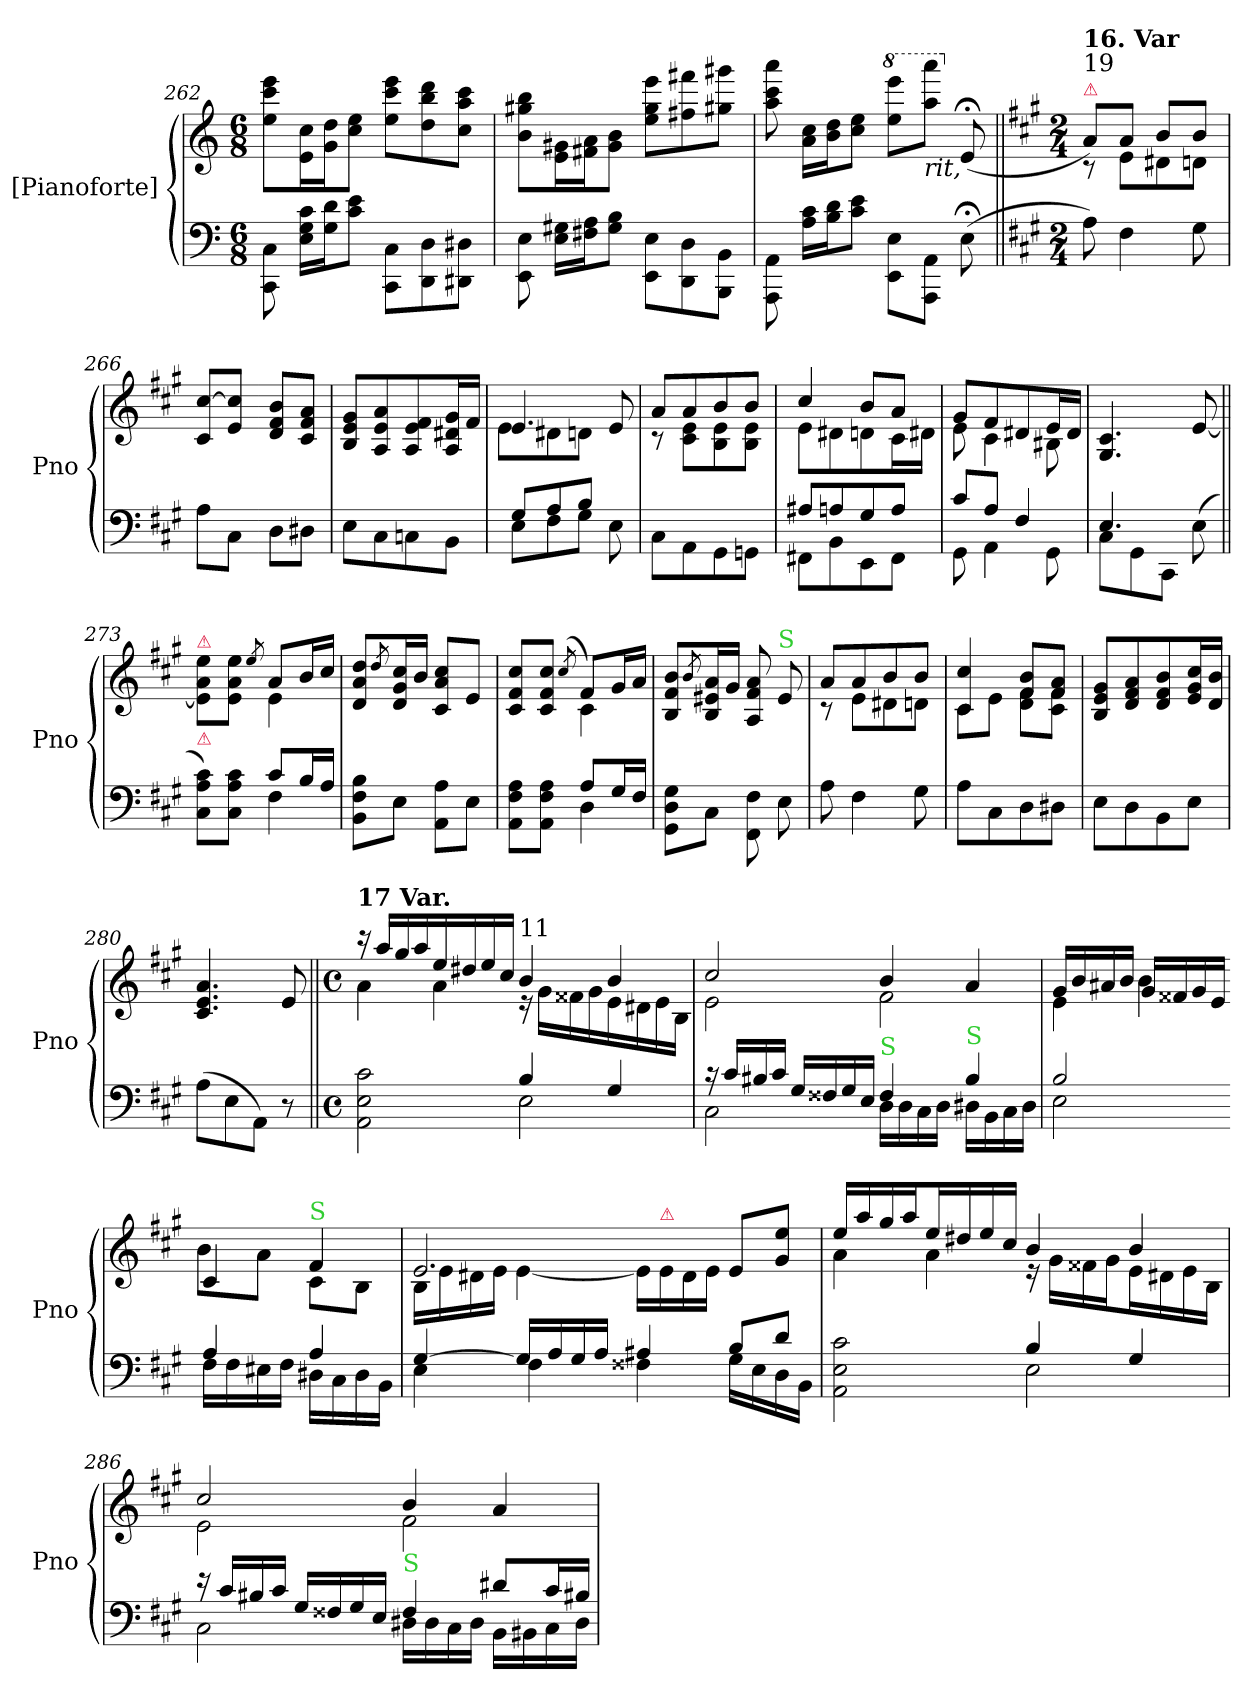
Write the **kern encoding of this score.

**kern	**kern
*part2	*part1
*staff2	*staff1
*I"[Pianoforte]	*I"[Pianoforte]
*I'Pno	*I'Pno
*clefF4	*clefG2
*k[]	*k[]
*M6/8	*M6/8
=262	=262
8CC\ 8C\	8ee\ 8ccc\ 8eee\L
16E\ 16G\ 16c\LL	16e\ 16cc\L
16G\ 16d\J	16g\ 16dd\J
8c\ 8e\J	8cc\ 8ee\J
8CC\ 8C\L	8ee\ 8ccc\ 8eee\L
8DD\ 8D\	8dd\ 8bb\ 8ddd\
8DD#X\ 8D#X\J	8cc\ 8aa\ 8ccc\J
=263	=263
8EE\ 8E\	8b\ 8gg#X\ 8bb\L
16E\ 16G#X\LL	16e\ 16g#X\L
16F#X\ 16A\J	16f#X\ 16a\J
8G#\ 8B\J	8g#\ 8b\J
8EE\ 8E\L	8ee\ 8gg#\ 8eee\L
8DD\ 8D\	8ff#X\ 8fff#X\
8BBB\ 8BB\J	8gg#X\ 8ggg#X\J
=264	=264
8AAA\ 8AA\	8aa\ 8ccc\ 8aaa\
16A\ 16c\LL	16a\ 16cc\LL
16B\ 16d\J	16b\ 16dd\J
8c\ 8e\J	8cc\ 8ee\J
*	*8va
8EE\ 8E\L	8eee\ 8eeee\L
!	!LO:TX:b:i:t=rit,
8AAA\ 8AA\J	8aaa\ 8aaaa\J
*	*X8va
(8E;<\	(8e;</
=265||	=265||
*k[f#c#g#]	*k[f#c#g#]
*M2/4	*M2/4
*	*^
!	!LO:TX:a:color=crimson:t=⚠	!
!	!LO:TX:a:t=19	!
!	!LO:TX:a:B:t=16. Var	!
8A\)	8a/L)	8r
4F#\	8a/J	8e\L
.	8b/L	8d#X\
8G#\	8b/J	8dn\J
*	*v	*v
=266	=266
8A\L	8c#/ [8cc#/L
8C#\J	8e/ 8cc#]/J
=-	=-
8D\L	8d/ 8f#/ 8b/L
8D#X\J	8c#/ 8f#/ 8a/J
=267	=267
8E\L	8B/ 8e/ 8g#/L
8C#\	8A/ 8e/ 8a/
8Cn\	8A/ 8e/ 8f#/
8BB\J	16A/ 16d#X/ 16g#/L
.	16f#/JJ
=268	=268
*^	*^
8G#/L	8E\L	4.e/	8e\L
8A/	8F#\	.	8d#X\
8B/J	8G#\J	.	8dn\J
8E\	8ryy	8e/	8ryy
*v	*v	*	*
=269	=269	=269
8C#\L	8a/L	8r
8AA\	8a/	8c#\ 8e\L
8GG#\	8b/	8B\ 8e\
8GGn\J	8b/J	8B\ 8e\J
=270	=270	=270
*^	*	*
8A#X/L	8FF#X\L	4cc#/	8e\L
8An/	8BB\	.	8d#X\
8G#/	8EE\	8b/L	8dn\
8A/J	8FF#\J	8a/J	16c#\L
.	.	.	16d#X\JJ
=271	=271	=271	=271
8c#/L	8GG#\	8g#/L	8e\
8A/J	4AA\	8f#/	4c#\
4F#/	.	8d#X/	.
.	8GG#\	16e/L	8B#X\
.	.	16d#/JJ	.
*	*	*v	*v
=272	=272	=272
4.E/	8C#\L	4.G#/ 4.c#/
.	8GG#\	.
.	8CC#\J	.
(8E\	8ryy	[8e/
=273||	=273||	=273||
*	*	*^
!	!	!LO:TX:a:color=crimson:t=⚠	!
!LO:TX:a:color=crimson:t=⚠	!	!	!
8C#\ 8A\ 8c#\L)	4ryy	8e]\ 8a\ 8ee\L	4ryy
8C#\ 8A\ 8c#\J	.	8e\ 8a\ 8ee\J	.
.	.	8qee/	.
8c#/L	4F#\	8a/L	4e\
16B/L	.	16b/L	.
16A/JJ	.	16cc#/JJ	.
*v	*v	*	*
*	*v	*v
=274	=274
8BB\ 8F#\ 8B\L	8d/ 8a/ 8dd/L
.	8qdd/
8E\J	16d/ 16g#/ 16cc#/L
.	16b/JJ
8AA\ 8A\L	8c#/ 8a/ 8cc#/L
8E\J	8e/J
=275	=275
*^	*^
8AA\ 8F#\ 8A\L	4ryy	8c#/ 8f#/ 8cc#/L	4ryy
8AA\ 8F#\ 8A\J	.	8c#/ 8f#/ 8cc#/J	.
.	.	(<8qcc#/	.
8A/L	4D\	8f#/L)	4c#\
16G#/L	.	16g#/L	.
16F#/JJ	.	16a/JJ	.
*v	*v	*	*
*	*v	*v
=276	=276
8GG#\ 8D\ 8G#\L	8B/ 8f#/ 8b/L
.	8qb/
8C#\J	16B/ 16e#X/ 16a/L
.	16g#/JJ
8FF#\ 8F#\	8A/ 8f#/ 8a/
!	!LO:TX:a:color=limegreen:t=S
8E\	8e#/
=277	=277
*	*^
8A\	8a/L	8r
4F#\	8a/	8e\L
.	8b/	8d#X\
8G#\	8b/J	8dn\J
=278	=278	=278
8A\L	4c#/ 4cc#/	8c#\L
8C#\	.	8e\J
8D\	8f#/ 8b/L	8d\ 8f#\L
8D#X\J	8f#/ 8a/J	8c#\ 8f#\J
*	*v	*v
=279	=279
8E\L	8B/ 8e/ 8g#/L
8D\	8d/ 8f#/ 8a/
8BB\	8d/ 8f#/ 8b/
8E\J	16e/ 16g#/ 16cc#/L
.	16d/ 16b/JJ
=280	=280
(8A\L	4.c#/ 4.e/ 4.a/
8E\	.
8AA\J)	.
8r	8e/
=281||	=281||
*M4/4	*M4/4
*met(c)	*met(c)
*^	*^
!	!	!LO:TX:a:B:t=17 Var.	!
2AA\ 2E\ 2c#\	2ryy	16r	4a\
.	.	16aa/LL	.
.	.	16gg#/	.
.	.	16aa/	.
.	.	16ee/	4a\
.	.	16dd#X/	.
.	.	16ee/	.
.	.	16cc#/JJ	.
!	!	!LO:TX:a:t=11	!
4B/	2E\	4b/	16r
.	.	.	16g#\LL
.	.	.	16f##X\
.	.	.	16g#\
4G#/	.	4b/	16e\
.	.	.	16d#X\
.	.	.	16e\
.	.	.	16B\JJ
=282	=282	=282	=282
16r	2C#\	2cc#/	2e\
16c#/LL	.	.	.
16B#X/	.	.	.
16c#/JJ	.	.	.
16G#/LL	.	.	.
16F##X/	.	.	.
16G#/	.	.	.
16E/JJ	.	.	.
!LO:TX:a:color=limegreen:t=S	!	!	!
4F##/	16D\LL	4b/	2f#\
.	16D\	.	.
.	16C#\	.	.
.	16D\JJ	.	.
!LO:TX:a:color=limegreen:t=S	!	!	!
4B#/	16D#X\LL	4a/	.
.	16BB\	.	.
.	16C#\	.	.
.	16D#\JJ	.	.
=283	=283	=283	=283
2B/	2E\	16g#/LL	4e\
.	.	16b/	.
.	.	16a#X/	.
.	.	16b/JJ	.
.	.	16g#/LL	4b\
.	.	16f##X/	.
.	.	16g#/	.
.	.	16e/JJ	.
=-	=-	=-	=-
4A/	16F#\LL	4c#/	8b\L
.	16F#\	.	.
.	16E#X\	.	8a#\J
.	16F#\JJ	.	.
!	!	!LO:TX:a:color=limegreen:t=S	!
4A/	16D#X\LL	4f##/	8c#\L
.	16C#\	.	.
.	16D#\	.	8B\J
.	16BB\JJ	.	.
=284	=284	=284	=284
[4G#/	4E\	2.e/	16B\LL
.	.	.	16e\
.	.	.	16d#X\
.	.	.	16e\JJ
16G#/LL]	4F#\	.	[4e\
16A/	.	.	.
16G#/	.	.	.
16A/JJ	.	.	.
4A#X/	4F##X\	.	16e\LL]
!	!	!	!LO:TX:a:color=crimson:t=⚠
.	.	.	16e\
.	.	.	16d#\
.	.	.	16e\JJ
8B/L	16G#\LL	8e/L	4ryy
.	16E\	.	.
8d/J	16D\	8g#/ 8ee/J	.
.	16BB\JJ	.	.
=285	=285	=285	=285
2AA\ 2E\ 2c#\	2ryy	16ee/LL	4a\
.	.	16aa/	.
.	.	16gg#/	.
.	.	16aa/J	.
.	.	16ee/L	4a\
.	.	16dd#X/	.
.	.	16ee/	.
.	.	16cc#/JJ	.
4B/	2E\	4b/	16r
.	.	.	16g#\LL
.	.	.	16f##X\
.	.	.	16g#\J
4G#/	.	4b/	16e\L
.	.	.	16d#X\
.	.	.	16e\
.	.	.	16B\JJ
=286	=286	=286	=286
16r	2C#\	2cc#/	2e\
16c#/LL	.	.	.
16B#X/	.	.	.
16c#/JJ	.	.	.
16G#/LL	.	.	.
16F##X/	.	.	.
16G#/	.	.	.
16E/JJ	.	.	.
!LO:TX:a:color=limegreen:t=S	!	!	!
4F##/	16D#X\LL	4b/	2f#\
.	16D#\	.	.
.	16C#\	.	.
.	16D#\JJ	.	.
8d#X/L	16BB\LL	4a/	.
.	16BB#X\	.	.
16c#/L	16C#\	.	.
16B#X/JJ	16D#\JJ	.	.
*v	*v	*	*
*	*v	*v
=	=
*-	*-
